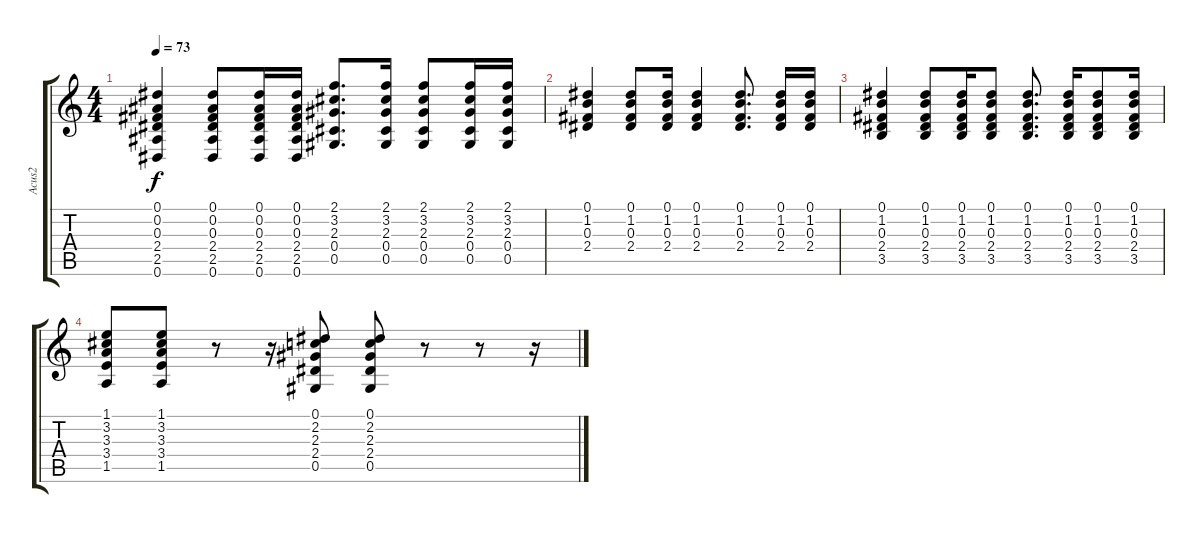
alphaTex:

\track ("Acus2" "Acus2") {instrument acousticguitarsteel}
\staff {score tabs}
\tuning (Eb4 Bb3 Gb3 Db3 Ab2 Eb2) {hide}
\ts (4 4)
\tempo 73
\clef g2
\ks c
(0.1 0.2 0.3 2.4 2.5 0.6).4{dy f} (0.1 0.2 0.3 2.4 2.5 0.6).8 (0.1 0.2 0.3 2.4 2.5 0.6).16 (0.1 0.2 0.3 2.4 2.5 0.6).16 (2.1 3.2 2.3 0.4 0.5).8{d} (2.1 3.2 2.3 0.4 0.5).16 (2.1 3.2 2.3 0.4 0.5).8 (2.1 3.2 2.3 0.4 0.5).16 (2.1 3.2 2.3 0.4 0.5).16 |
(0.1 1.2 0.3 2.4).4 (0.1 1.2 0.3 2.4).8 (0.1 1.2 0.3 2.4).16 (0.1 1.2 0.3 2.4).4 (0.1 1.2 0.3 2.4).8{d} (0.1 1.2 0.3 2.4).16 (0.1 1.2 0.3 2.4).16 |
(0.1 1.2 0.3 2.4 3.5).4 (0.1 1.2 0.3 2.4 3.5).8 (0.1 1.2 0.3 2.4 3.5).16 (0.1 1.2 0.3 2.4 3.5).8 (0.1 1.2 0.3 2.4 3.5).8{d} (0.1 1.2 0.3 2.4 3.5).16 (0.1 1.2 0.3 2.4 3.5).8 (0.1 1.2 0.3 2.4 3.5).16 |
(1.1 3.2 3.3 3.4 1.5).8 (1.1 3.2 3.3 3.4 1.5).8 r.8 r.16 (0.1 2.2 2.3 2.4 0.5).8 (0.1 2.2 2.3 2.4 0.5).8 r.8 r.8 r.16
